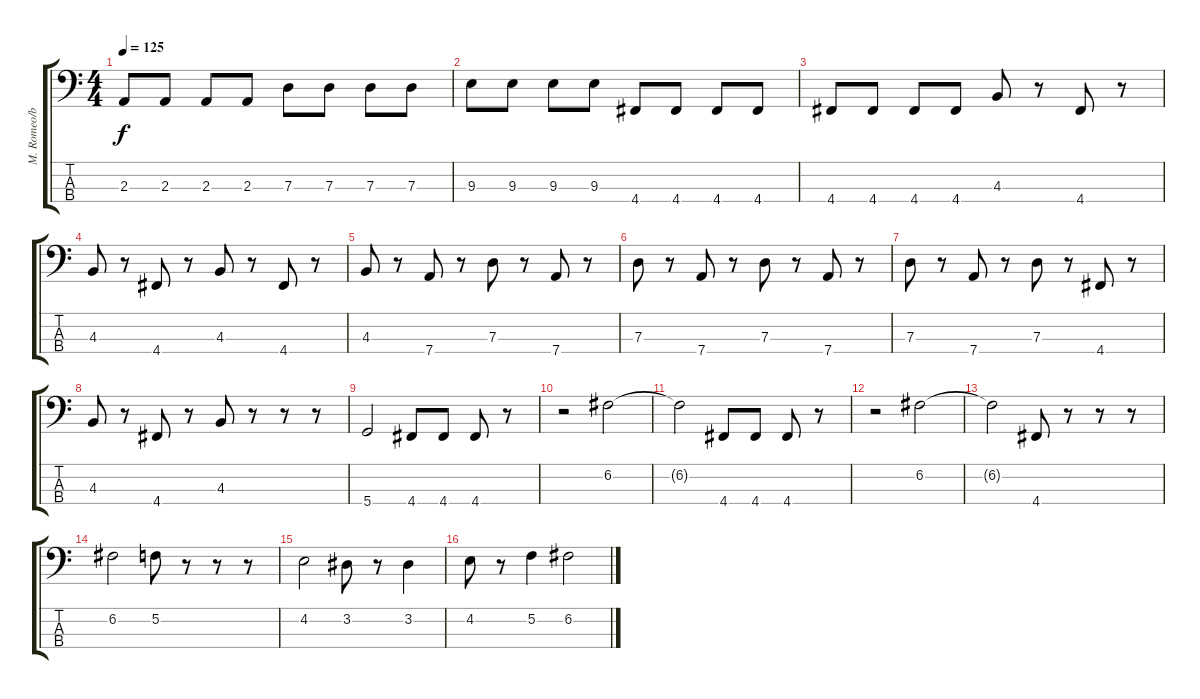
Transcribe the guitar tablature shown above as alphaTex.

\track ("M. Romeo/baixo" "M. Romeo/b") {instrument electricbasspick}
\staff {score tabs}
\tuning (F2 C2 G1 D1) {hide}
\ts (4 4)
\tempo 125
\clef f4
\ks c
2.3.8{dy f} 2.3.8 2.3.8 2.3.8 7.3.8 7.3.8 7.3.8 7.3.8 |
9.3.8 9.3.8 9.3.8 9.3.8 4.4.8 4.4.8 4.4.8 4.4.8 |
4.4.8 4.4.8 4.4.8 4.4.8 4.3.8 r.8 4.4.8 r.8 |
4.3.8 r.8 4.4.8 r.8 4.3.8 r.8 4.4.8 r.8 |
4.3.8 r.8 7.4.8 r.8 7.3.8 r.8 7.4.8 r.8 |
7.3.8 r.8 7.4.8 r.8 7.3.8 r.8 7.4.8 r.8 |
7.3.8 r.8 7.4.8 r.8 7.3.8 r.8 4.4.8 r.8 |
4.3.8 r.8 4.4.8 r.8 4.3.8 r.8 r.8 r.8 |
5.4.2 4.4.8 4.4.8 4.4.8 r.8 |
r.2 6.2.2 |
6.2{t}.2 4.4.8 4.4.8 4.4.8 r.8 |
r.2 6.2.2 |
6.2{t}.2 4.4.8 r.8 r.8 r.8 |
6.2.2 5.2.8 r.8 r.8 r.8 |
4.2.2 3.2.8 r.8 3.2.4 |
4.2.8 r.8 5.2.4 6.2.2
